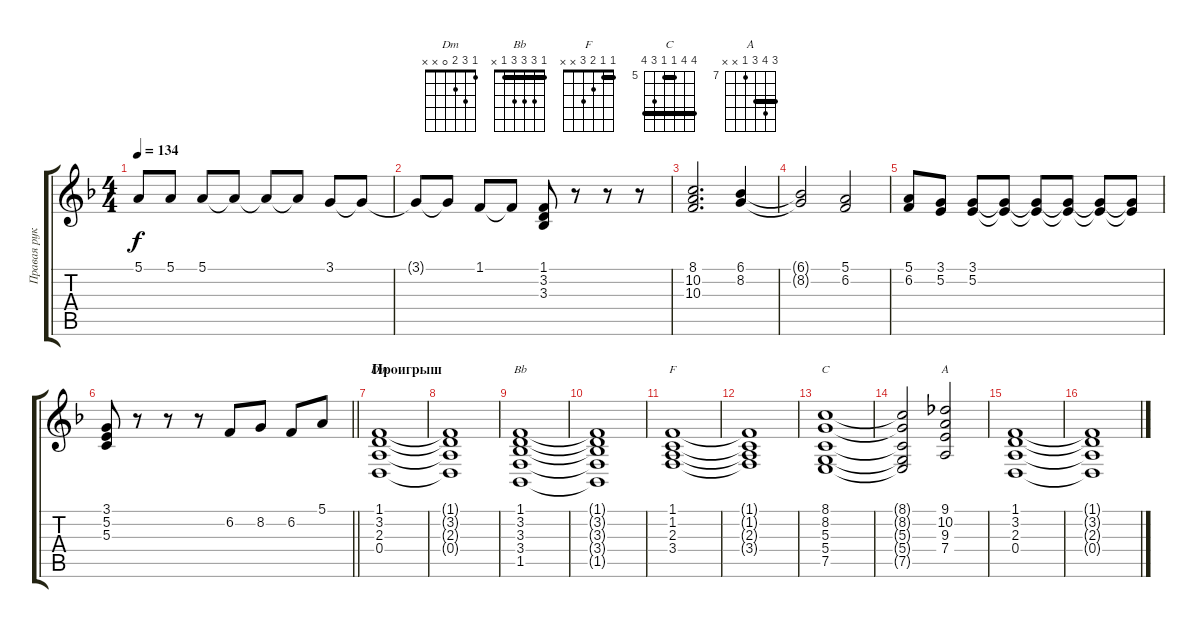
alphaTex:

\track ("Правая рука" "Правая рук") {instrument accordion}
\staff {score tabs}
\tuning (E4 B3 G3 D3 A2 E2) {hide}
\chord ("Dm" 1 3 2 0 x x)
\chord ("Bb" 1 3 3 3 1 x) {barre 1}
\chord ("F" 1 1 2 3 x x) {barre 1}
\chord ("C" 8 8 5 5 7 8) {firstfret 5 barre (5 8)}
\chord ("A" 9 10 9 7 x x) {firstfret 7 barre 9}
\ts (4 4)
\tempo 134
\clef g2
\ks dminor
5.1.8{dy f} 5.1.8 5.1.8 5.1{t}.8 5.1{t}.8 5.1{t}.8 3.1.8 3.1{t}.8 |
3.1{t}.8 3.1{t}.8 1.1.8 1.1{t}.8 (1.1 3.2 3.3).8 r.8 r.8 r.8 |
(8.1 10.2 10.3).2{d} (6.1 8.2).4 |
(6.1{t} 8.2{t}).2 (5.1 6.2).2 |
(5.1 6.2).8 (3.1 5.2).8 (3.1 5.2).8 (3.1{t} 5.2{t}).8 (3.1{t} 5.2{t}).8 (3.1{t} 5.2{t}).8 (3.1{t} 5.2{t}).8 (3.1{t} 5.2{t}).8 |
\barLineRight lightlight
(3.1 5.2 5.3).8 r.8 r.8 r.8 6.2.8 8.2.8 6.2.8 5.1.8 |
\section ("" "Проигрыш")
(1.1 3.2 2.3 0.4).1{ch "Dm"} |
(1.1{t} 3.2{t} 2.3{t} 0.4{t}).1 |
(1.1 3.2 3.3 3.4 1.5).1{ch "Bb"} |
(1.1{t} 3.2{t} 3.3{t} 3.4{t} 1.5{t}).1 |
(1.1 1.2 2.3 3.4).1{ch "F"} |
(1.1{t} 1.2{t} 2.3{t} 3.4{t}).1 |
(8.1 8.2 5.3 5.4 7.5).1{ch "C"} |
(8.1{t} 8.2{t} 5.3{t} 5.4{t} 7.5{t}).2 (9.1 10.2 9.3 7.4).2{ch "A"} |
(1.1 3.2 2.3 0.4).1 |
(1.1{t} 3.2{t} 2.3{t} 0.4{t}).1
